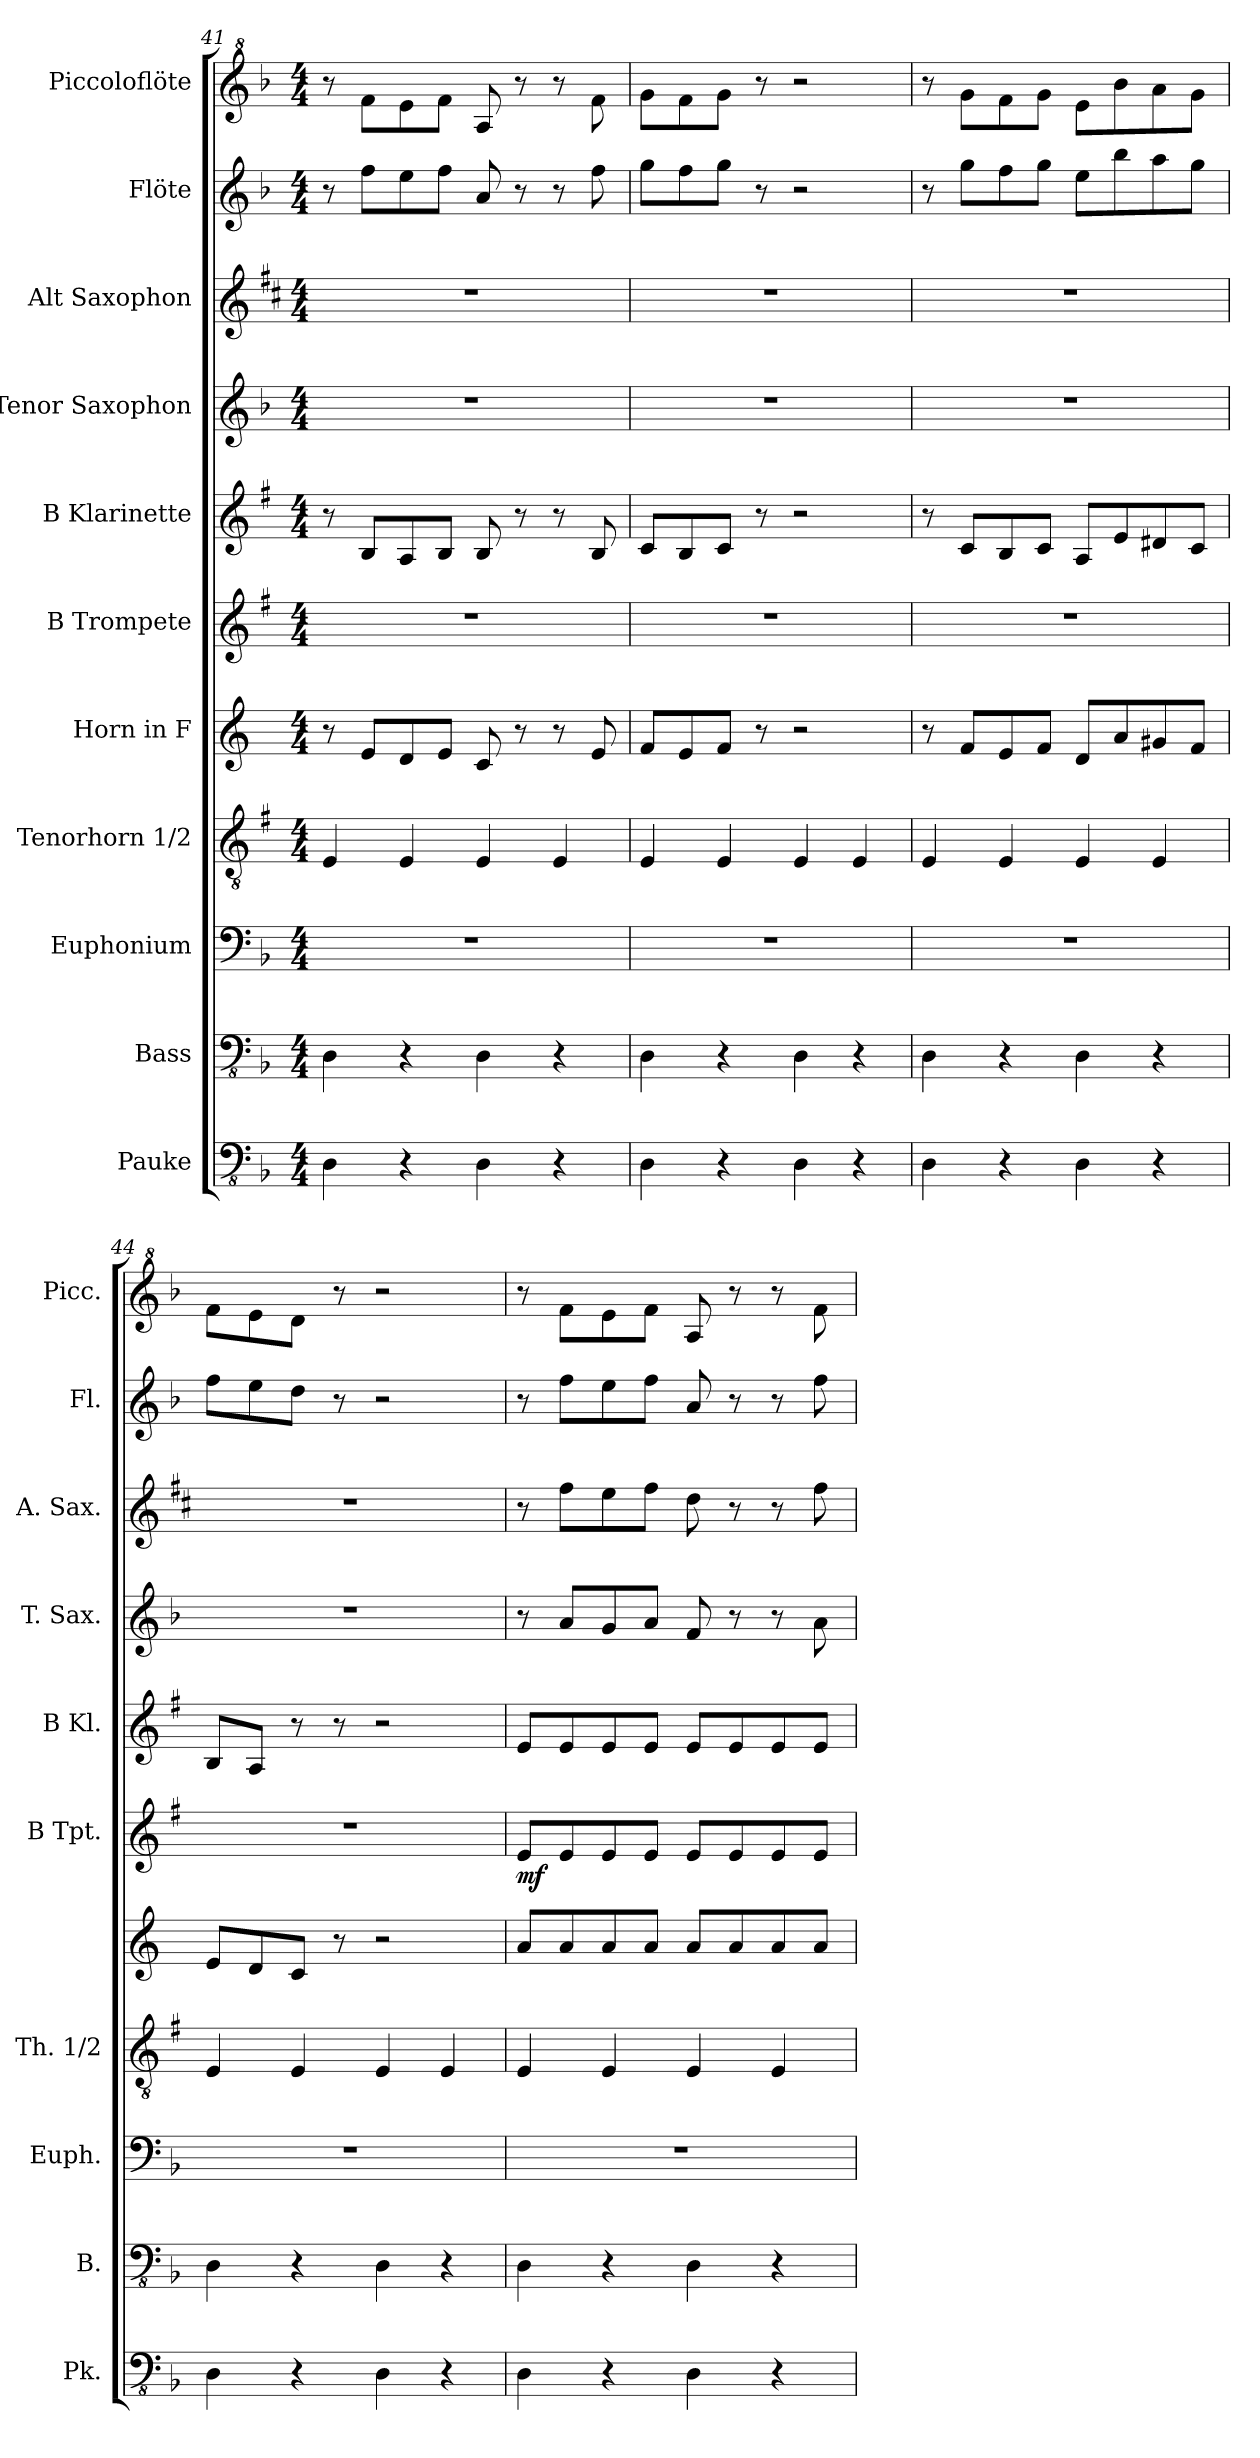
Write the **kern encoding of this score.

**kern	**kern	**kern	**kern	**kern	**kern	**dynam	**kern	**kern	**kern	**kern	**kern
*part11	*part10	*part9	*part8	*part7	*part6	*part6	*part5	*part4	*part3	*part2	*part1
*staff11	*staff10	*staff9	*staff8	*staff7	*staff6	*staff6	*staff5	*staff4	*staff3	*staff2	*staff1
*I"Pauke	*I"Bass	*I"Euphonium	*I"Tenorhorn 1/2	*I"Horn in F	*I"B Trompete	*	*I"B Klarinette	*I"Tenor Saxophon	*I"Alt Saxophon	*I"Flöte	*I"Piccoloflöte
*I'Pk.	*I'B.	*I'Euph.	*I'Th. 1/2	*	*I'B Tpt.	*	*I'B Kl.	*I'T. Sax.	*I'A. Sax.	*I'Fl.	*I'Picc.
*clefFv4	*clefFv4	*clefF4	*clefGv2	*clefG2	*clefG2	*	*clefG2	*clefG2	*clefG2	*clefG2	*clefG^2
*	*	*	*ITrd1c2	*ITrd4c7	*ITrd1c2	*	*ITrd1c2	*ITrd8c14	*ITrd5c9	*	*ITrd-7c-12
*k[b-]	*k[b-]	*k[b-]	*k[b-]	*k[b-]	*k[b-]	*	*k[b-]	*k[b-]	*k[b-]	*k[b-]	*k[b-]
*M4/4	*M4/4	*M4/4	*M4/4	*M4/4	*M4/4	*	*M4/4	*M4/4	*M4/4	*M4/4	*M4/4
=41	=41	=41	=41	=41	=41	=41	=41	=41	=41	=41	=41
4DD\	4DD\	1r	4D/	8r	1r	.	8r	1r	1r	8r	8r
.	.	.	.	8A/L	.	.	8A/L	.	.	8ff\L	8fff\L
4r	4r	.	4D/	8G/	.	.	8G/	.	.	8ee\	8eee\
.	.	.	.	8A/J	.	.	8A/J	.	.	8ff\J	8fff\J
4DD\	4DD\	.	4D/	8F/	.	.	8A/	.	.	8a/	8aa/
.	.	.	.	8r	.	.	8r	.	.	8r	8r
4r	4r	.	4D/	8r	.	.	8r	.	.	8r	8r
.	.	.	.	8A/	.	.	8A/	.	.	8ff\	8fff\
=42	=42	=42	=42	=42	=42	=42	=42	=42	=42	=42	=42
4DD\	4DD\	1r	4D/	8B-/L	1r	.	8B-/L	1r	1r	8gg\L	8ggg\L
.	.	.	.	8A/	.	.	8A/	.	.	8ff\	8fff\
4r	4r	.	4D/	8B-/J	.	.	8B-/J	.	.	8gg\J	8ggg\J
.	.	.	.	8r	.	.	8r	.	.	8r	8r
4DD\	4DD\	.	4D/	2r	.	.	2r	.	.	2r	2r
4r	4r	.	4D/	.	.	.	.	.	.	.	.
=43	=43	=43	=43	=43	=43	=43	=43	=43	=43	=43	=43
4DD\	4DD\	1r	4D/	8r	1r	.	8r	1r	1r	8r	8r
.	.	.	.	8B-/L	.	.	8B-/L	.	.	8gg\L	8ggg\L
4r	4r	.	4D/	8A/	.	.	8A/	.	.	8ff\	8fff\
.	.	.	.	8B-/J	.	.	8B-/J	.	.	8gg\J	8ggg\J
4DD\	4DD\	.	4D/	8G/L	.	.	8G/L	.	.	8ee\L	8eee\L
.	.	.	.	8d/	.	.	8d/	.	.	8bb-\	8bbb-\
4r	4r	.	4D/	8c#X/	.	.	8c#X/	.	.	8aa\	8aaa\
.	.	.	.	8B-/J	.	.	8B-/J	.	.	8gg\J	8ggg\J
=44	=44	=44	=44	=44	=44	=44	=44	=44	=44	=44	=44
4DD\	4DD\	1r	4D/	8A/L	1r	.	8A/L	1r	1r	8ff\L	8fff\L
.	.	.	.	8G/	.	.	8G/J	.	.	8ee\	8eee\
4r	4r	.	4D/	8F/J	.	.	8r	.	.	8dd\J	8ddd\J
.	.	.	.	8r	.	.	8r	.	.	8r	8r
4DD\	4DD\	.	4D/	2r	.	.	2r	.	.	2r	2r
4r	4r	.	4D/	.	.	.	.	.	.	.	.
!!LO:PB:g=z
=45	=45	=45	=45	=45	=45	=45	=45	=45	=45	=45	=45
!	!	!	!	!	!	!LO:DY:b	!	!	!	!	!
4DD\	4DD\	1r	4D/	8d/L	8d/L	mf	8d/L	8r	8r	8r	8r
.	.	.	.	8d/	8d/	.	8d/	8A/L	8a\L	8ff\L	8fff\L
4r	4r	.	4D/	8d/	8d/	.	8d/	8G/	8g\	8ee\	8eee\
.	.	.	.	8d/J	8d/J	.	8d/J	8A/J	8a\J	8ff\J	8fff\J
4DD\	4DD\	.	4D/	8d/L	8d/L	.	8d/L	8F/	8f\	8a/	8aa/
.	.	.	.	8d/	8d/	.	8d/	8r	8r	8r	8r
4r	4r	.	4D/	8d/	8d/	.	8d/	8r	8r	8r	8r
.	.	.	.	8d/J	8d/J	.	8d/J	8A\	8a\	8ff\	8fff\
=	=	=	=	=	=	=	=	=	=	=	=
*-	*-	*-	*-	*-	*-	*-	*-	*-	*-	*-	*-
